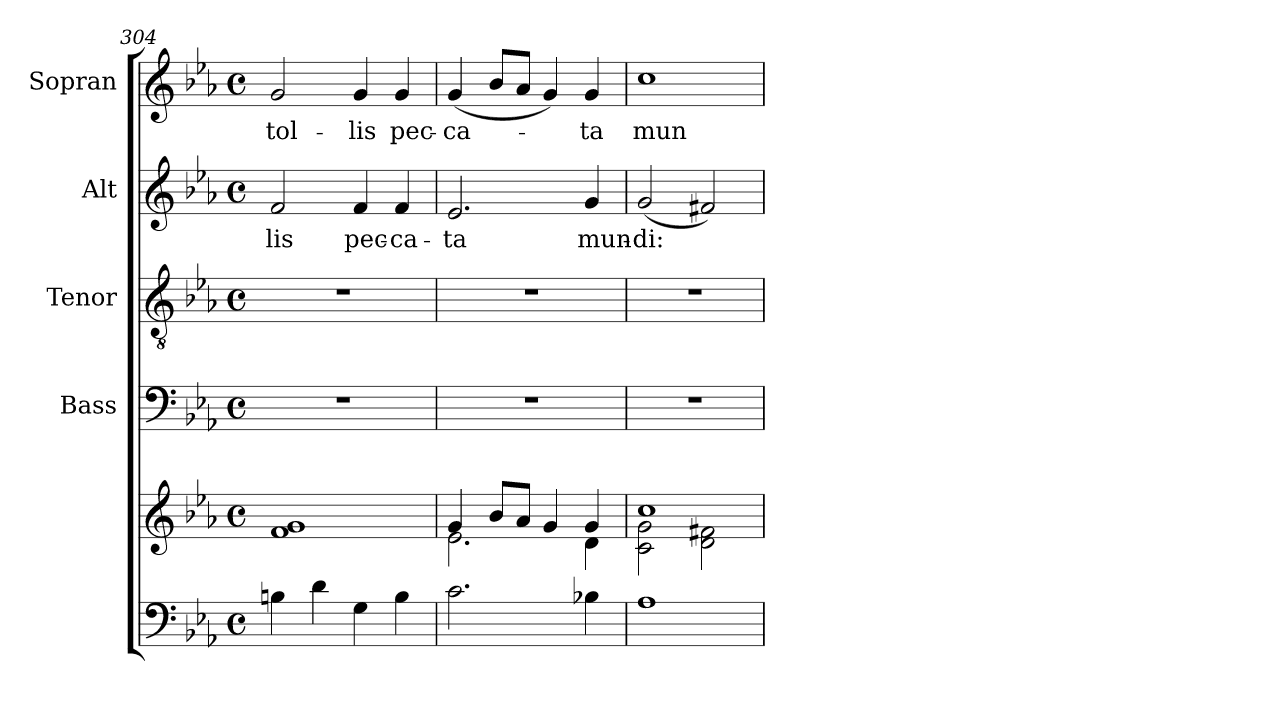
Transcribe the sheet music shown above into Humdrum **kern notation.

**kern	**kern	**kern	**kern	**kern	**text	**kern	**text
*part5	*part5	*part4	*part3	*part2	*part2	*part1	*part1
*staff6	*staff5	*staff4	*staff3	*staff2	*staff2	*staff1	*staff1
*	*	*I"Bass	*I"Tenor	*I"Alt	*	*I"Sopran	*
*	*	*I'B.	*I'T.	*I'A.	*	*I'S.	*
!!LO:PB:g=z
*clefF4	*clefG2	*clefF4	*clefGv2	*clefG2	*	*clefG2	*
*k[b-e-a-]	*k[b-e-a-]	*k[b-e-a-]	*k[b-e-a-]	*k[b-e-a-]	*	*k[b-e-a-]	*
*E-:	*E-:	*E-:	*E-:	*E-:	*	*E-:	*
*M4/4	*M4/4	*M4/4	*M4/4	*M4/4	*	*M4/4	*
*met(c)	*met(c)	*met(c)	*met(c)	*met(c)	*	*met(c)	*
=304	=304	=304	=304	=304	=304	=304	=304
!	!	!	!	!	!LO:LY:b	!	!LO:LY:b
4Bn\	1f 1g	1r	1r	2f/	-lis	2g/	tol-
4d\	.	.	.	.	.	.	.
!	!	!	!	!	!LO:LY:b	!	!LO:LY:b
4G\	.	.	.	4f/	pec-	4g/	-lis
!	!	!	!	!	!LO:LY:b	!	!LO:LY:b
4B\	.	.	.	4f/	-ca-	4g/	pec-
=305	=305	=305	=305	=305	=305	=305	=305
*	*^	*	*	*	*	*	*
!	!	!	!	!	!	!LO:LY:b	!	!LO:LY:b
2.c\	4g/	2.e-\	1r	1r	2.e-/	-ta	(<4g/	-ca-
.	8b-/L	.	.	.	.	.	8b-/L	.
.	8a-/J	.	.	.	.	.	8a-/J	.
.	4g/	.	.	.	.	.	4g/)	.
!	!	!	!	!	!	!LO:LY:b	!	!LO:LY:b
4B-X\	4g/	4d\	.	.	4g/	mun-	4g/	-ta
=306	=306	=306	=306	=306	=306	=306	=306	=306
!	!	!	!	!	!	!LO:LY:b	!	!LO:LY:b
1A-	1cc	2c\ 2g\	1r	1r	(<2g/	-di:	1cc	mun-
.	.	2d\ 2f#X\	.	.	2f#X/)	.	.	.
*	*v	*v	*	*	*	*	*	*
=	=	=	=	=	=	=	=
*-	*-	*-	*-	*-	*-	*-	*-
